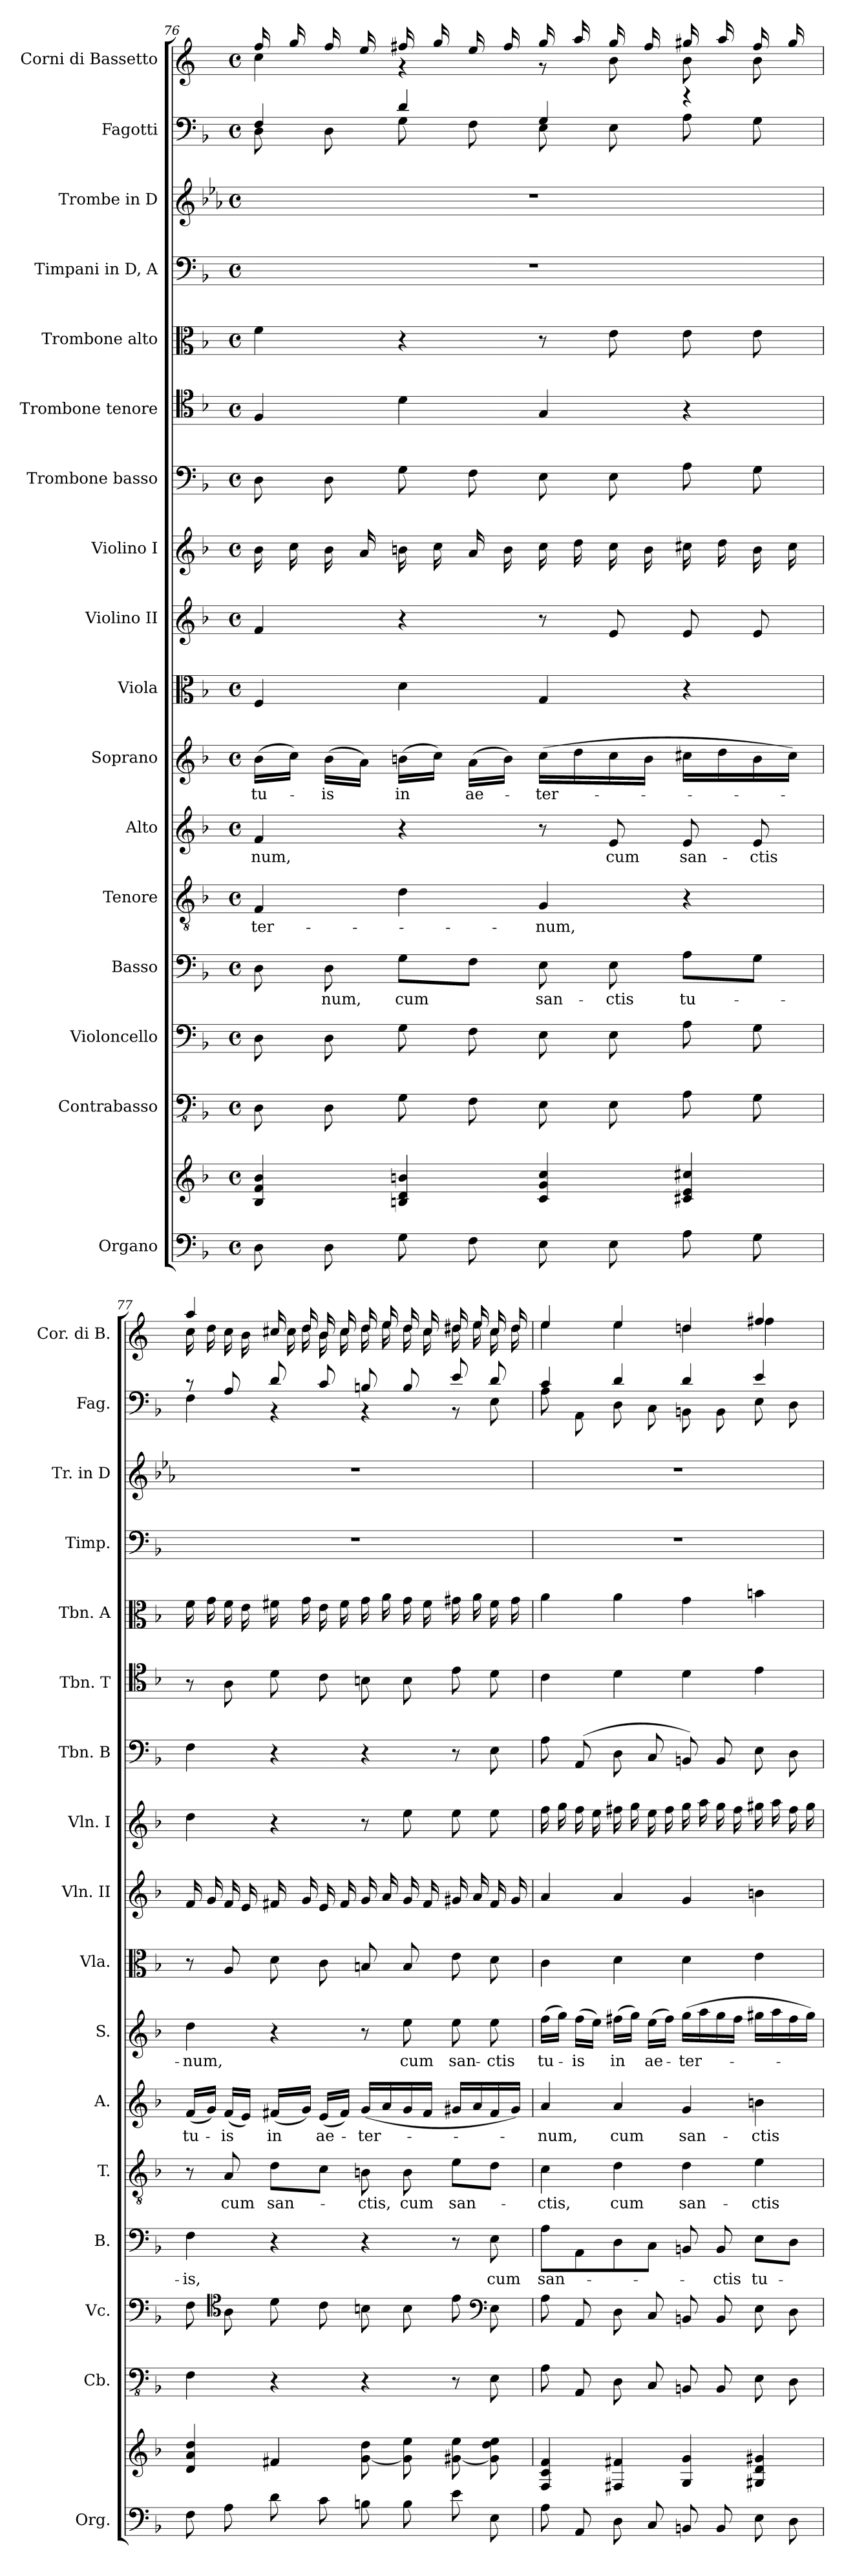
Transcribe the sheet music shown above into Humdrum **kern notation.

**kern	**kern	**kern	**kern	**kern	**text	**kern	**text	**kern	**text	**kern	**text	**kern	**kern	**kern	**kern	**kern	**kern	**kern	**kern	**kern	**kern
*part17	*part17	*part16	*part15	*part14	*part14	*part13	*part13	*part12	*part12	*part11	*part11	*part10	*part9	*part8	*part7	*part6	*part5	*part4	*part3	*part2	*part1
*staff18	*staff17	*staff16	*staff15	*staff14	*staff14	*staff13	*staff13	*staff12	*staff12	*staff11	*staff11	*staff10	*staff9	*staff8	*staff7	*staff6	*staff5	*staff4	*staff3	*staff2	*staff1
*I"Organo	*	*I"Contrabasso	*I"Violoncello	*I"Basso	*	*I"Tenore	*	*I"Alto	*	*I"Soprano	*	*I"Viola	*I"Violino II	*I"Violino I	*I"Trombone basso	*I"Trombone tenore	*I"Trombone alto	*I"Timpani in D, A	*I"Trombe in D	*I"Fagotti	*I"Corni di Bassetto
*I'Org.	*	*I'Cb.	*I'Vc.	*I'B.	*	*I'T.	*	*I'A.	*	*I'S.	*	*I'Vla.	*I'Vln. II	*I'Vln. I	*I'Tbn. B	*I'Tbn. T	*I'Tbn. A	*I'Timp.	*I'Tr. in D	*I'Fag.	*I'Cor. di B.
*clefF4	*clefG2	*clefFv4	*clefF4	*clefF4	*	*clefGv2	*	*clefG2	*	*clefG2	*	*clefC3	*clefG2	*clefG2	*clefF4	*clefC4	*clefC3	*clefF4	*clefG2	*clefF4	*clefG2
*	*	*	*	*	*	*	*	*	*	*	*	*	*	*	*	*	*	*	*ITrd-1c-2	*	*ITrd1c2
*k[b-]	*k[b-]	*k[b-]	*k[b-]	*k[b-]	*	*k[b-]	*	*k[b-]	*	*k[b-]	*	*k[b-]	*k[b-]	*k[b-]	*k[b-]	*k[b-]	*k[b-]	*k[b-]	*k[b-]	*k[b-]	*k[b-e-]
*M4/4	*M4/4	*M4/4	*M4/4	*M4/4	*	*M4/4	*	*M4/4	*	*M4/4	*	*M4/4	*M4/4	*M4/4	*M4/4	*M4/4	*M4/4	*M4/4	*M4/4	*M4/4	*M4/4
*met(c)	*met(c)	*met(c)	*met(c)	*met(c)	*	*met(c)	*	*met(c)	*	*met(c)	*	*met(c)	*met(c)	*met(c)	*met(c)	*met(c)	*met(c)	*met(c)	*met(c)	*met(c)	*met(c)
=76	=76	=76	=76	=76	=76	=76	=76	=76	=76	=76	=76	=76	=76	=76	=76	=76	=76	=76	=76	=76	=76
!	!	!	!	!	!	!	!LO:LY:b	!	!LO:LY:b	!	!LO:LY:b	!	!	!	!	!	!	!	!	!	!
*	*	*	*	*	*	*	*	*	*	*	*	*	*	*	*	*	*	*	*	*^	*^
8D\	4B-/ 4f/ 4b-/	8DD\	8D\	8D\	.	4F/	-ter-	4f/	-num,	(>16b-\LL	tu-	4F/	4f/	16b-\	8D\	4F/	4f\	1r	1r	4F/	8D\	16ee-/	4b-\
.	.	.	.	.	.	.	.	.	.	16cc\JJ)	.	.	.	16cc\	.	.	.	.	.	.	.	16ff/	.
!	!	!	!	!	!LO:LY:b	!	!	!	!	!	!LO:LY:b	!	!	!	!	!	!	!	!	!	!	!	!
8D\	.	8DD\	8D\	8D\	-num,	.	.	.	.	(>16b-\LL	-is	.	.	16b-\	8D\	.	.	.	.	.	8D\	16ee-/	.
.	.	.	.	.	.	.	.	.	.	16a\JJ)	.	.	.	16a/	.	.	.	.	.	.	.	16dd/	.
!	!	!	!	!	!LO:LY:b	!	!	!	!	!	!LO:LY:b	!	!	!	!	!	!	!	!	!	!	!	!
8G\	4Bn/ 4d/ 4bn/	8GG\	8G\	8G\L	cum	4d\	.	4r	.	(>16bn\LL	in	4d\	4r	16bn\	8G\	4d\	4r	.	.	4d/	8G\	16een/	4r
.	.	.	.	.	.	.	.	.	.	16cc\JJ)	.	.	.	16cc\	.	.	.	.	.	.	.	16ff/	.
!	!	!	!	!	!	!	!	!	!	!	!LO:LY:b	!	!	!	!	!	!	!	!	!	!	!	!
8F\	.	8FF\	8F\	8F\J	.	.	.	.	.	(>16a\LL	ae-	.	.	16a/	8F\	.	.	.	.	.	8F\	16dd/	.
.	.	.	.	.	.	.	.	.	.	16b\JJ)	.	.	.	16b\	.	.	.	.	.	.	.	16ee/	.
!	!	!	!	!	!LO:LY:b	!	!LO:LY:b	!	!	!	!LO:LY:b	!	!	!	!	!	!	!	!	!	!	!	!
8E\	4c/ 4g/ 4cc/	8EE\	8E\	8E\	san-	4G/	-num,	8r	.	(>16cc\LL	-ter-	4G/	8r	16cc\	8E\	4G/	8r	.	.	4G/	8E\	16ff/	8r
.	.	.	.	.	.	.	.	.	.	16dd\	.	.	.	16dd\	.	.	.	.	.	.	.	16gg/	.
!	!	!	!	!	!LO:LY:b	!	!	!	!LO:LY:b	!	!	!	!	!	!	!	!	!	!	!	!	!	!
8E\	.	8EE\	8E\	8E\	-ctis	.	.	8e/	cum	16cc\	.	.	8e/	16cc\	8E\	.	8e\	.	.	.	8E\	16ff/	8a\
.	.	.	.	.	.	.	.	.	.	16b\JJ	.	.	.	16b\	.	.	.	.	.	.	.	16ee/	.
!	!	!	!	!	!LO:LY:b	!	!	!	!LO:LY:b	!	!	!	!	!	!	!	!	!	!	!	!	!	!
8A\	4c#X/ 4e/ 4cc#X/	8AA\	8A\	8A\L	tu-	4r	.	8e/	san-	16cc#X\LL	.	4r	8e/	16cc#X\	8A\	4r	8e\	.	.	4r	8A\	16ff#X/	8a\
.	.	.	.	.	.	.	.	.	.	16dd\	.	.	.	16dd\	.	.	.	.	.	.	.	16gg/	.
!	!	!	!	!	!	!	!	!	!LO:LY:b	!	!	!	!	!	!	!	!	!	!	!	!	!	!
8G\	.	8GG\	8G\	8G\J	.	.	.	8e/	-ctis	16b\	.	.	8e/	16b\	8G\	.	8e\	.	.	.	8G\	16ee/	8a\
.	.	.	.	.	.	.	.	.	.	16cc#\JJ)	.	.	.	16cc#\	.	.	.	.	.	.	.	16ff#/	.
!!LO:LB:g=z	!!
=77	=77	=77	=77	=77	=77	=77	=77	=77	=77	=77	=77	=77	=77	=77	=77	=77	=77	=77	=77	=77	=77	=77	=77
!	!	!	!	!	!LO:LY:b	!	!	!	!LO:LY:b	!	!LO:LY:b	!	!	!	!	!	!	!	!	!	!	!	!
8F\	4d/ 4a/ 4dd/	4FF\	8F\	4F\	-is,	8r	.	(<16f/LL	tu-	4dd\	-num,	8r	16f/	4dd\	4F\	8r	16f\	1r	1r	8r	4F\	4gg/	16b-\
.	.	.	.	.	.	.	.	16g/JJ)	.	.	.	.	16g/	.	.	.	16g\	.	.	.	.	.	16cc\
*	*	*	*clefC4	*	*	*	*	*	*	*	*	*	*	*	*	*	*	*	*	*	*	*	*
!	!	!	!	!	!	!	!LO:LY:b	!	!LO:LY:b	!	!	!	!	!	!	!	!	!	!	!	!	!	!
8A\	.	.	8A\	.	.	8A/	cum	(<16f/LL	-is	.	.	8A/	16f/	.	.	8A\	16f\	.	.	8A/	.	.	16b-\
.	.	.	.	.	.	.	.	16e/JJ)	.	.	.	.	16e/	.	.	.	16e\	.	.	.	.	.	16a\
!	!	!	!	!	!	!	!LO:LY:b	!	!LO:LY:b	!	!	!	!	!	!	!	!	!	!	!	!	!	!
8d\	4f#X/	4r	8d\	4r	.	8d\L	san-	(<16f#X/LL	in	4r	.	8d\	16f#X/	4r	4r	8d\	16f#X\	.	.	8d/	4r	16bn/	16b\
.	.	.	.	.	.	.	.	16g/JJ)	.	.	.	.	16g/	.	.	.	16g\	.	.	.	.	16cc/	16cc\
!	!	!	!	!	!	!	!	!	!LO:LY:b	!	!	!	!	!	!	!	!	!	!	!	!	!	!
8c\	.	.	8c\	.	.	8c\J	.	(<16e/LL	ae-	.	.	8c\	16e/	.	.	8c\	16e\	.	.	8c/	.	16a/	16a\
.	.	.	.	.	.	.	.	16f#/JJ)	.	.	.	.	16f#/	.	.	.	16f#\	.	.	.	.	16b/	16b\
!	!	!	!	!	!	!	!LO:LY:b	!	!LO:LY:b	!	!	!	!	!	!	!	!	!	!	!	!	!	!
8Bn\	[8g\ 8dd\	4r	8Bn\	4r	.	8Bn\	-ctis,	(<16g/LL	-ter-	8r	.	8Bn/	16g/	8r	4r	8Bn\	16g\	.	.	8Bn/	4r	16cc/	16cc\
.	.	.	.	.	.	.	.	16a/	.	.	.	.	16a/	.	.	.	16a\	.	.	.	.	16dd/	16dd\
!	!	!	!	!	!	!	!LO:LY:b	!	!	!	!LO:LY:b	!	!	!	!	!	!	!	!	!	!	!	!
8B\	8g\] 8ee\	.	8B\	.	.	8B\	cum	16g/	.	8ee\	cum	8B/	16g/	8ee\	.	8B\	16g\	.	.	8B/	.	16cc/	16cc\
.	.	.	.	.	.	.	.	16f#/JJ	.	.	.	.	16f#/	.	.	.	16f#\	.	.	.	.	16b/	16b\
!	!	!	!	!	!	!	!LO:LY:b	!	!	!	!LO:LY:b	!	!	!	!	!	!	!	!	!	!	!	!
8e\	[8g#X\ 8ee\	8r	8e\	8r	.	8e\L	san-	16g#X/LL	.	8ee\	san-	8e\	16g#X/	8ee\	8r	8e\	16g#X\	.	.	8e/	8r	16cc#X/	16cc#\
.	.	.	.	.	.	.	.	16a/	.	.	.	.	16a/	.	.	.	16a\	.	.	.	.	16dd/	16dd\
*	*	*	*clefF4	*	*	*	*	*	*	*	*	*	*	*	*	*	*	*	*	*	*	*	*
!	!	!	!	!	!LO:LY:b	!	!	!	!	!	!LO:LY:b	!	!	!	!	!	!	!	!	!	!	!	!
8E\	8g#\] 8dd\ 8ee\	8EE\	8E\	8E\	cum	8d\J	.	16f#/	.	8ee\	-ctis	8d\	16f#/	8ee\	8E\	8d\	16f#\	.	.	8d/	8E\	16b/	16b\
.	.	.	.	.	.	.	.	16g#/JJ)	.	.	.	.	16g#/	.	.	.	16g#\	.	.	.	.	16cc#/	16cc#\
=78	=78	=78	=78	=78	=78	=78	=78	=78	=78	=78	=78	=78	=78	=78	=78	=78	=78	=78	=78	=78	=78	=78	=78
!	!	!	!	!	!LO:LY:b	!	!LO:LY:b	!	!LO:LY:b	!	!LO:LY:b	!	!	!	!	!	!	!	!	!	!	!	!
8A\	4F/ 4c/ 4f/	8AA\	8A\	8A\L	san-	4c\	-ctis,	4a/	num,	(>16ff\LL	tu-	4c\	4a/	16ff\	8A\	4c\	4a\	1r	1r	4c/	8A\	4dd/	4dd\
.	.	.	.	.	.	.	.	.	.	16gg\JJ)	.	.	.	16gg\	.	.	.	.	.	.	.	.	.
!	!	!	!	!	!	!	!	!	!	!	!LO:LY:b	!	!	!	!	!	!	!	!	!	!	!	!
8AA/	.	8AAA/	8AA/	8AA\	.	.	.	.	.	(>16ff\LL	-is	.	.	16ff\	(>8AA/	.	.	.	.	.	8AA\	.	.
.	.	.	.	.	.	.	.	.	.	16ee\JJ)	.	.	.	16ee\	.	.	.	.	.	.	.	.	.
!	!	!	!	!	!	!	!LO:LY:b	!	!LO:LY:b	!	!LO:LY:b	!	!	!	!	!	!	!	!	!	!	!	!
8D\	4F#X/ 4f#X/	8DD\	8D\	8D\	.	4d\	cum	4a/	cum	(>16ff#X\LL	in	4d\	4a/	16ff#X\	8D\	4d\	4a\	.	.	4d/	8D\	4dd/	4dd\
.	.	.	.	.	.	.	.	.	.	16gg\JJ)	.	.	.	16gg\	.	.	.	.	.	.	.	.	.
!	!	!	!	!	!	!	!	!	!	!	!LO:LY:b	!	!	!	!	!	!	!	!	!	!	!	!
8C/	.	8CC/	8C/	8C\J	.	.	.	.	.	(>16ee\LL	ae-	.	.	16ee\	8C/	.	.	.	.	.	8C\	.	.
.	.	.	.	.	.	.	.	.	.	16ff#\JJ)	.	.	.	16ff#\	.	.	.	.	.	.	.	.	.
!	!	!	!	!	!	!	!LO:LY:b	!	!LO:LY:b	!	!LO:LY:b	!	!	!	!	!	!	!	!	!	!	!	!
8BBn/	4G/ 4g/	8BBBn/	8BBn/	8BBn/	.	4d\	san-	4g/	san-	(>16gg\LL	-ter-	4d\	4g/	16gg\	8BBn/)	4d\	4g\	.	.	4d/	8BBn\	4ccn/	4cc\
.	.	.	.	.	.	.	.	.	.	16aa\	.	.	.	16aa\	.	.	.	.	.	.	.	.	.
!	!	!	!	!	!LO:LY:b	!	!	!	!	!	!	!	!	!	!	!	!	!	!	!	!	!	!
8BB/	.	8BBB/	8BB/	8BB/	-ctis	.	.	.	.	16gg\	.	.	.	16gg\	8BB/	.	.	.	.	.	8BB\	.	.
.	.	.	.	.	.	.	.	.	.	16ff#\JJ	.	.	.	16ff#\	.	.	.	.	.	.	.	.	.
!	!	!	!	!	!LO:LY:b	!	!LO:LY:b	!	!LO:LY:b	!	!	!	!	!	!	!	!	!	!	!	!	!	!
8E\	4G#X/ 4d/ 4g#X/	8EE\	8E\	8E\L	tu-	4e\	-ctis	4bn\	-ctis	16gg#X\LL	.	4e\	4bn\	16gg#X\	8E\	4e\	4bn\	.	.	4e/	8E\	4een/	4ee\
.	.	.	.	.	.	.	.	.	.	16aa\	.	.	.	16aa\	.	.	.	.	.	.	.	.	.
8D\	.	8DD\	8D\	8D\J	.	.	.	.	.	16ff#\	.	.	.	16ff#\	8D\	.	.	.	.	.	8D\	.	.
.	.	.	.	.	.	.	.	.	.	16gg#\JJ)	.	.	.	16gg#\	.	.	.	.	.	.	.	.	.
*	*	*	*	*	*	*	*	*	*	*	*	*	*	*	*	*	*	*	*	*v	*v	*	*
*	*	*	*	*	*	*	*	*	*	*	*	*	*	*	*	*	*	*	*	*	*v	*v
=	=	=	=	=	=	=	=	=	=	=	=	=	=	=	=	=	=	=	=	=	=
*-	*-	*-	*-	*-	*-	*-	*-	*-	*-	*-	*-	*-	*-	*-	*-	*-	*-	*-	*-	*-	*-
